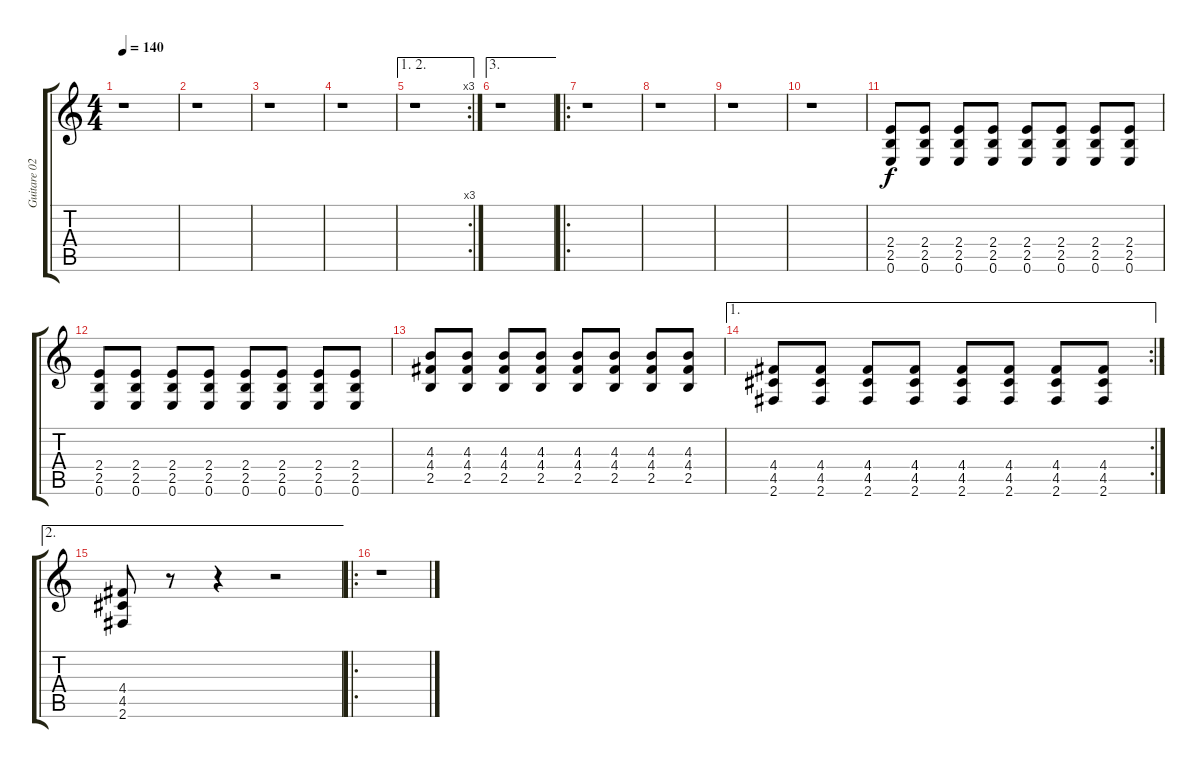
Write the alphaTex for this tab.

\track ("Guitare 02" "Guitare 02") {instrument distortionguitar}
\staff {score tabs}
\tuning (E4 B3 G3 D3 A2 E2) {hide}
\ts (4 4)
\tempo 140
\clef g2
\ks c
r.1{dy f} |
r.1 |
r.1 |
r.1 |
\ae (1 2)
\rc 3
r.1 |
\ae 3
r.1 |
\ro
r.1 |
r.1 |
r.1 |
r.1 |
(2.4 2.5 0.6).8 (2.4 2.5 0.6).8 (2.4 2.5 0.6).8 (2.4 2.5 0.6).8 (2.4 2.5 0.6).8 (2.4 2.5 0.6).8 (2.4 2.5 0.6).8 (2.4 2.5 0.6).8 |
(2.4 2.5 0.6).8 (2.4 2.5 0.6).8 (2.4 2.5 0.6).8 (2.4 2.5 0.6).8 (2.4 2.5 0.6).8 (2.4 2.5 0.6).8 (2.4 2.5 0.6).8 (2.4 2.5 0.6).8 |
(4.3 4.4 2.5).8 (4.3 4.4 2.5).8 (4.3 4.4 2.5).8 (4.3 4.4 2.5).8 (4.3 4.4 2.5).8 (4.3 4.4 2.5).8 (4.3 4.4 2.5).8 (4.3 4.4 2.5).8 |
\ae 1
\rc 2
(4.4 4.5 2.6).8 (4.4 4.5 2.6).8 (4.4 4.5 2.6).8 (4.4 4.5 2.6).8 (4.4 4.5 2.6).8 (4.4 4.5 2.6).8 (4.4 4.5 2.6).8 (4.4 4.5 2.6).8 |
\ae 2
(4.4 4.5 2.6).8 r.8 r.4 r.2 |
\ro
r.1
